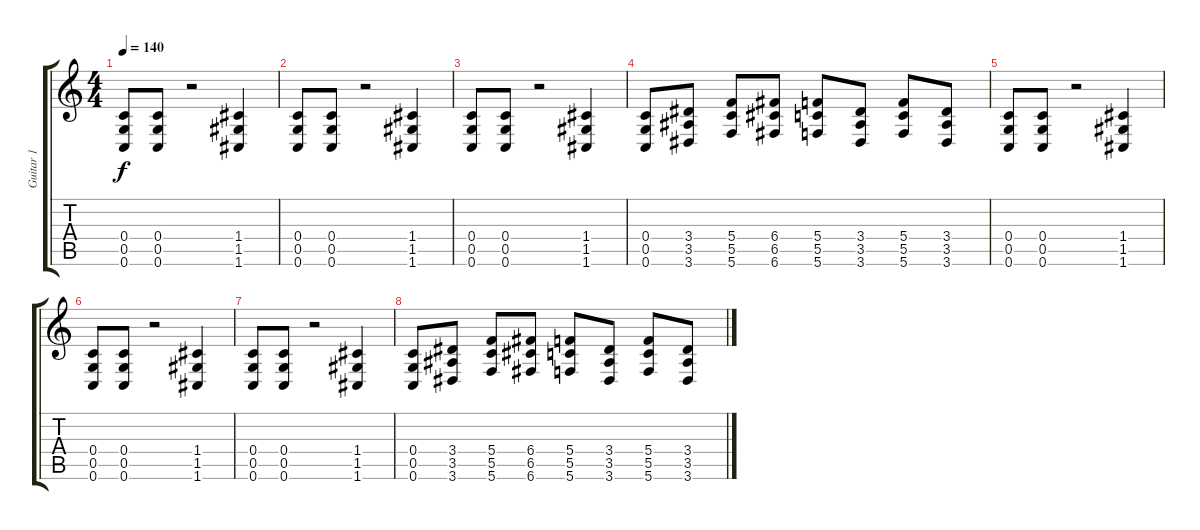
\track ("Guitar 1" "Guitar 1") {instrument overdrivenguitar}
\staff {score tabs}
\tuning (D4 A3 F3 C3 G2 C2) {hide}
\ts (4 4)
\tempo 140
\clef g2
\ks c
(0.4 0.5 0.6).8{dy f} (0.4 0.5 0.6).8 r.2 (1.4 1.5 1.6).4 |
(0.4 0.5 0.6).8 (0.4 0.5 0.6).8 r.2 (1.4 1.5 1.6).4 |
(0.4 0.5 0.6).8 (0.4 0.5 0.6).8 r.2 (1.4 1.5 1.6).4 |
(0.4 0.5 0.6).8 (3.4 3.5 3.6).8 (5.4 5.5 5.6).8 (6.4 6.5 6.6).8 (5.4 5.5 5.6).8 (3.4 3.5 3.6).8 (5.4 5.5 5.6).8 (3.4 3.5 3.6).8 |
(0.4 0.5 0.6).8 (0.4 0.5 0.6).8 r.2 (1.4 1.5 1.6).4 |
(0.4 0.5 0.6).8 (0.4 0.5 0.6).8 r.2 (1.4 1.5 1.6).4 |
(0.4 0.5 0.6).8 (0.4 0.5 0.6).8 r.2 (1.4 1.5 1.6).4 |
(0.4 0.5 0.6).8 (3.4 3.5 3.6).8 (5.4 5.5 5.6).8 (6.4 6.5 6.6).8 (5.4 5.5 5.6).8 (3.4 3.5 3.6).8 (5.4 5.5 5.6).8 (3.4 3.5 3.6).8
